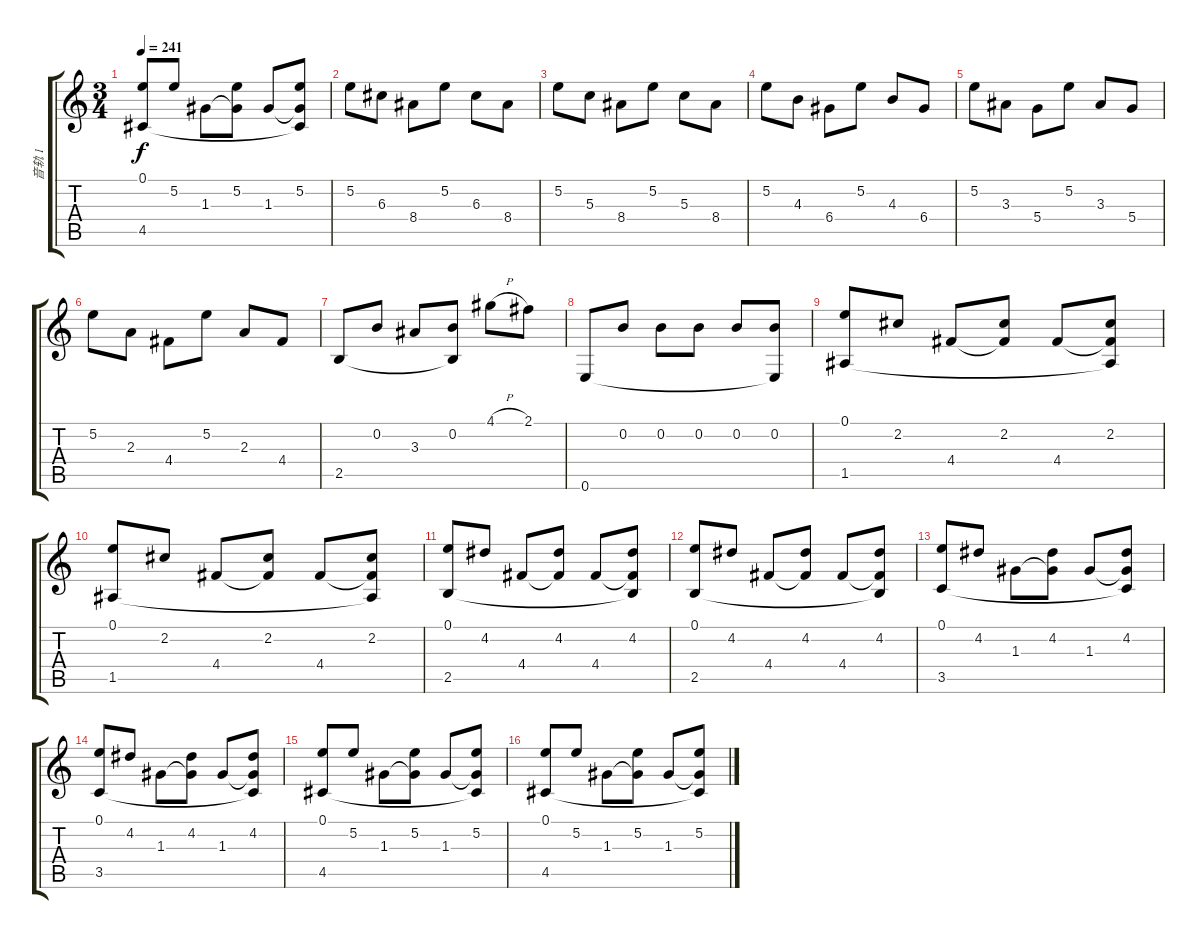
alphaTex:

\track ("音轨 1" "音轨 1") {instrument acousticguitarnylon}
\staff {score tabs}
\tuning (E4 B3 G3 D3 A2 E2) {hide}
\ts (3 4)
\tempo 241
\clef g2
\ks c
(0.1 4.5).8{dy f} 5.2.8 1.3.8 (5.2 1.3{t}).8 1.3.8 (5.2 1.3{t} 4.5{t}).8 |
5.2.8 6.3.8 8.4.8 5.2.8 6.3.8 8.4.8 |
5.2.8 5.3.8 8.4.8 5.2.8 5.3.8 8.4.8 |
5.2.8 4.3.8 6.4.8 5.2.8 4.3.8 6.4.8 |
5.2.8 3.3.8 5.4.8 5.2.8 3.3.8 5.4.8 |
5.2.8 2.3.8 4.4.8 5.2.8 2.3.8 4.4.8 |
2.5.8 0.2.8 3.3.8 (0.2 2.5{t}).8 4.1{h}.8 2.1.8 |
0.6.8 0.2.8 0.2.8 0.2.8 0.2.8 (0.2 0.6{t}).8 |
(0.1 1.5).8 2.2.8 4.4.8 (2.2 4.4{t}).8 4.4.8 (2.2 4.4{t} 1.5{t}).8 |
(0.1 1.5).8 2.2.8 4.4.8 (2.2 4.4{t}).8 4.4.8 (2.2 4.4{t} 1.5{t}).8 |
(0.1 2.5).8 4.2.8 4.4.8 (4.2 4.4{t}).8 4.4.8 (4.2 4.4{t} 2.5{t}).8 |
(0.1 2.5).8 4.2.8 4.4.8 (4.2 4.4{t}).8 4.4.8 (4.2 4.4{t} 2.5{t}).8 |
(0.1 3.5).8 4.2.8 1.3.8 (4.2 1.3{t}).8 1.3.8 (4.2 1.3{t} 3.5{t}).8 |
(0.1 3.5).8 4.2.8 1.3.8 (4.2 1.3{t}).8 1.3.8 (4.2 1.3{t} 3.5{t}).8 |
(0.1 4.5).8 5.2.8 1.3.8 (5.2 1.3{t}).8 1.3.8 (5.2 1.3{t} 4.5{t}).8 |
(0.1 4.5).8 5.2.8 1.3.8 (5.2 1.3{t}).8 1.3.8 (5.2 1.3{t} 4.5{t}).8
